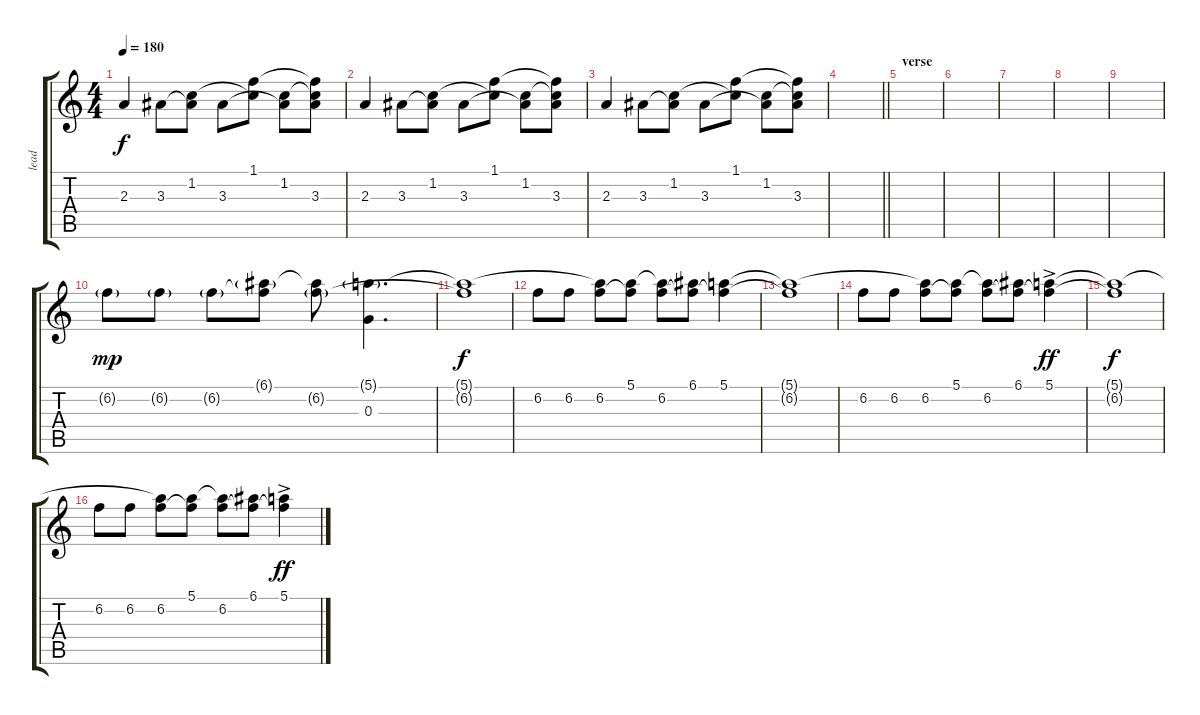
\track ("lead" "lead") {instrument overdrivenguitar}
\staff {score tabs}
\tuning (E4 B3 G3 D3 A2 D2) {hide}
\ts (4 4)
\tempo 180
\clef g2
\ks c
2.3.4{dy f} 3.3.8 (1.2 3.3{t}).8 3.3.8 (1.1 1.2{t}).8 (1.2 3.3{t}).8 (1.1{t} 1.2{t} 3.3).8 |
2.3.4 3.3.8 (1.2 3.3{t}).8 3.3.8 (1.1 1.2{t}).8 (1.2 3.3{t}).8 (1.1{t} 1.2{t} 3.3).8 |
2.3.4 3.3.8 (1.2 3.3{t}).8 3.3.8 (1.1 1.2{t}).8 (1.2 3.3{t}).8 (1.1{t} 1.2{t} 3.3).8 |
\barLineRight lightlight
|
\section ("" "verse")
|
|
|
|
|
6.2{g}.8{dy mp} 6.2{g}.8 6.2{g}.8 (6.1{g} 6.2{t}).8 (6.1{t} 6.2{g}).8 (5.1{g} 0.3).4{d} |
(5.1{t} 6.2{t}).1{dy f} |
6.2.8 6.2.8 (5.1{t} 6.2).8 (5.1 6.2{t}).8 (5.1{t} 6.2).8 (6.1 6.2{t}).8 (5.1 6.2{t}).4 |
(5.1{t} 6.2{t}).1 |
6.2.8 6.2.8 (5.1{t} 6.2).8 (5.1 6.2{t}).8 (5.1{t} 6.2).8 (6.1 6.2{t}).8 (5.1{ac} 6.2{t}).4{dy ff} |
(5.1{t} 6.2{t}).1{dy f} |
6.2.8 6.2.8 (5.1{t} 6.2).8 (5.1 6.2{t}).8 (5.1{t} 6.2).8 (6.1 6.2{t}).8 (5.1{ac} 6.2{t}).4{dy ff}
